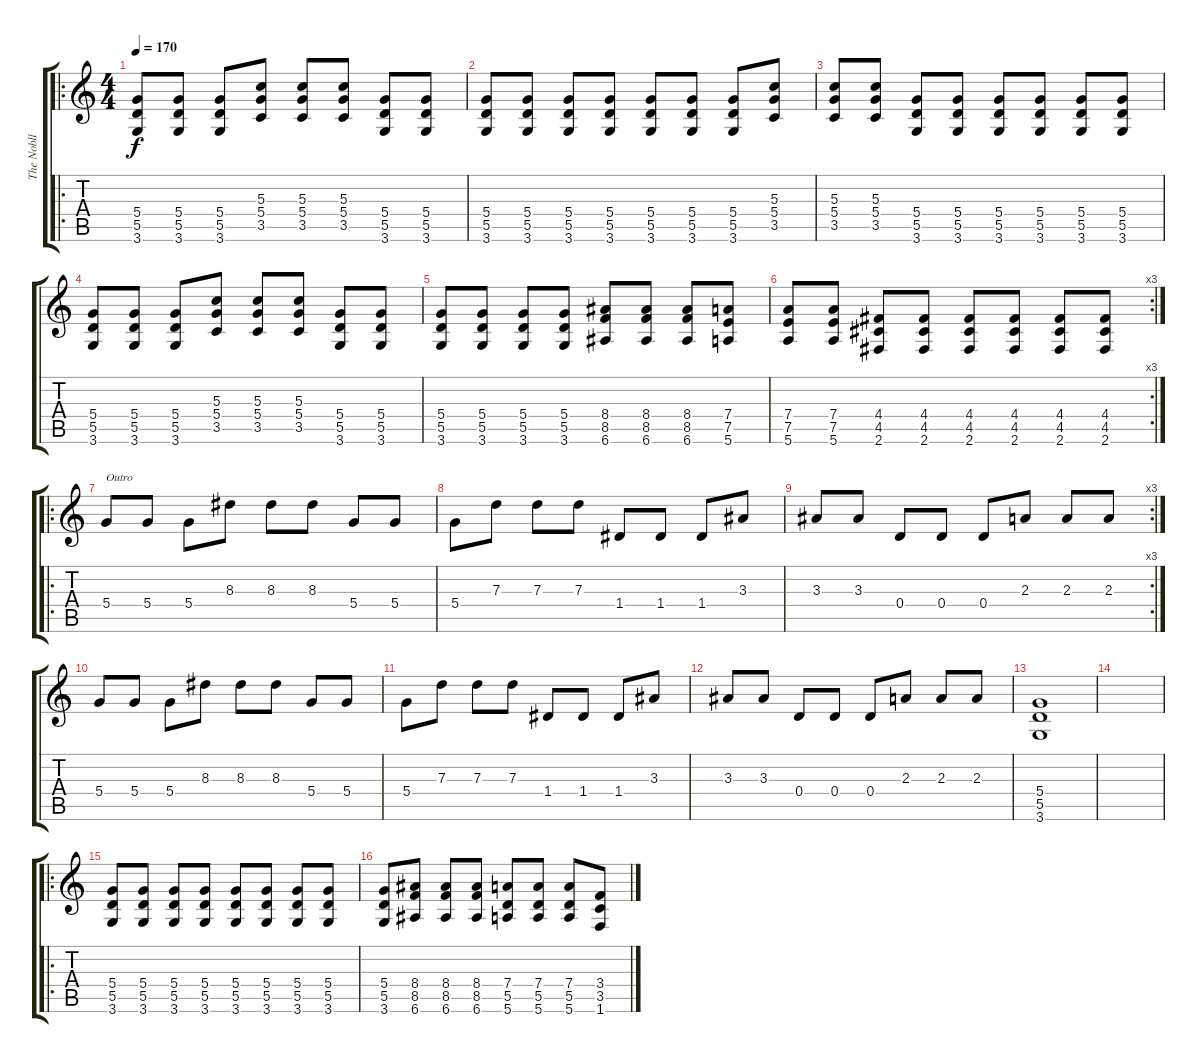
\track ("The Nobll" "The Nobll") {instrument distortionguitar}
\staff {score tabs}
\tuning (E4 B3 G3 D3 A2 E2) {hide}
\ro
\ts (4 4)
\tempo 170
\clef g2
\ks c
(5.4 5.5 3.6).8{dy f} (5.4 5.5 3.6).8 (5.4 5.5 3.6).8 (5.3 5.4 3.5).8 (5.3 5.4 3.5).8 (5.3 5.4 3.5).8 (5.4 5.5 3.6).8 (5.4 5.5 3.6).8 |
(5.4 5.5 3.6).8 (5.4 5.5 3.6).8 (5.4 5.5 3.6).8 (5.4 5.5 3.6).8 (5.4 5.5 3.6).8 (5.4 5.5 3.6).8 (5.4 5.5 3.6).8 (5.3 5.4 3.5).8 |
(5.3 5.4 3.5).8 (5.3 5.4 3.5).8 (5.4 5.5 3.6).8 (5.4 5.5 3.6).8 (5.4 5.5 3.6).8 (5.4 5.5 3.6).8 (5.4 5.5 3.6).8 (5.4 5.5 3.6).8 |
(5.4 5.5 3.6).8 (5.4 5.5 3.6).8 (5.4 5.5 3.6).8 (5.3 5.4 3.5).8 (5.3 5.4 3.5).8 (5.3 5.4 3.5).8 (5.4 5.5 3.6).8 (5.4 5.5 3.6).8 |
(5.4 5.5 3.6).8 (5.4 5.5 3.6).8 (5.4 5.5 3.6).8 (5.4 5.5 3.6).8 (8.4 8.5 6.6).8 (8.4 8.5 6.6).8 (8.4 8.5 6.6).8 (7.4 7.5 5.6).8 |
\rc 3
(7.4 7.5 5.6).8 (7.4 7.5 5.6).8 (4.4 4.5 2.6).8 (4.4 4.5 2.6).8 (4.4 4.5 2.6).8 (4.4 4.5 2.6).8 (4.4 4.5 2.6).8 (4.4 4.5 2.6).8 |
\ro
5.4.8{txt "Outro"} 5.4.8 5.4.8 8.3.8 8.3.8 8.3.8 5.4.8 5.4.8 |
5.4.8 7.3.8 7.3.8 7.3.8 1.4.8 1.4.8 1.4.8 3.3.8 |
\rc 3
3.3.8 3.3.8 0.4.8 0.4.8 0.4.8 2.3.8 2.3.8 2.3.8 |
5.4.8 5.4.8 5.4.8 8.3.8 8.3.8 8.3.8 5.4.8 5.4.8 |
5.4.8 7.3.8 7.3.8 7.3.8 1.4.8 1.4.8 1.4.8 3.3.8 |
3.3.8 3.3.8 0.4.8 0.4.8 0.4.8 2.3.8 2.3.8 2.3.8 |
(5.4 5.5 3.6).1 |
|
\ro
(5.4 5.5 3.6).8 (5.4 5.5 3.6).8 (5.4 5.5 3.6).8 (5.4 5.5 3.6).8 (5.4 5.5 3.6).8 (5.4 5.5 3.6).8 (5.4 5.5 3.6).8 (5.4 5.5 3.6).8 |
(5.4 5.5 3.6).8 (8.4 8.5 6.6).8 (8.4 8.5 6.6).8 (8.4 8.5 6.6).8 (7.4 5.5 5.6).8 (7.4 5.5 5.6).8 (7.4 5.5 5.6).8 (3.4 3.5 1.6).8
